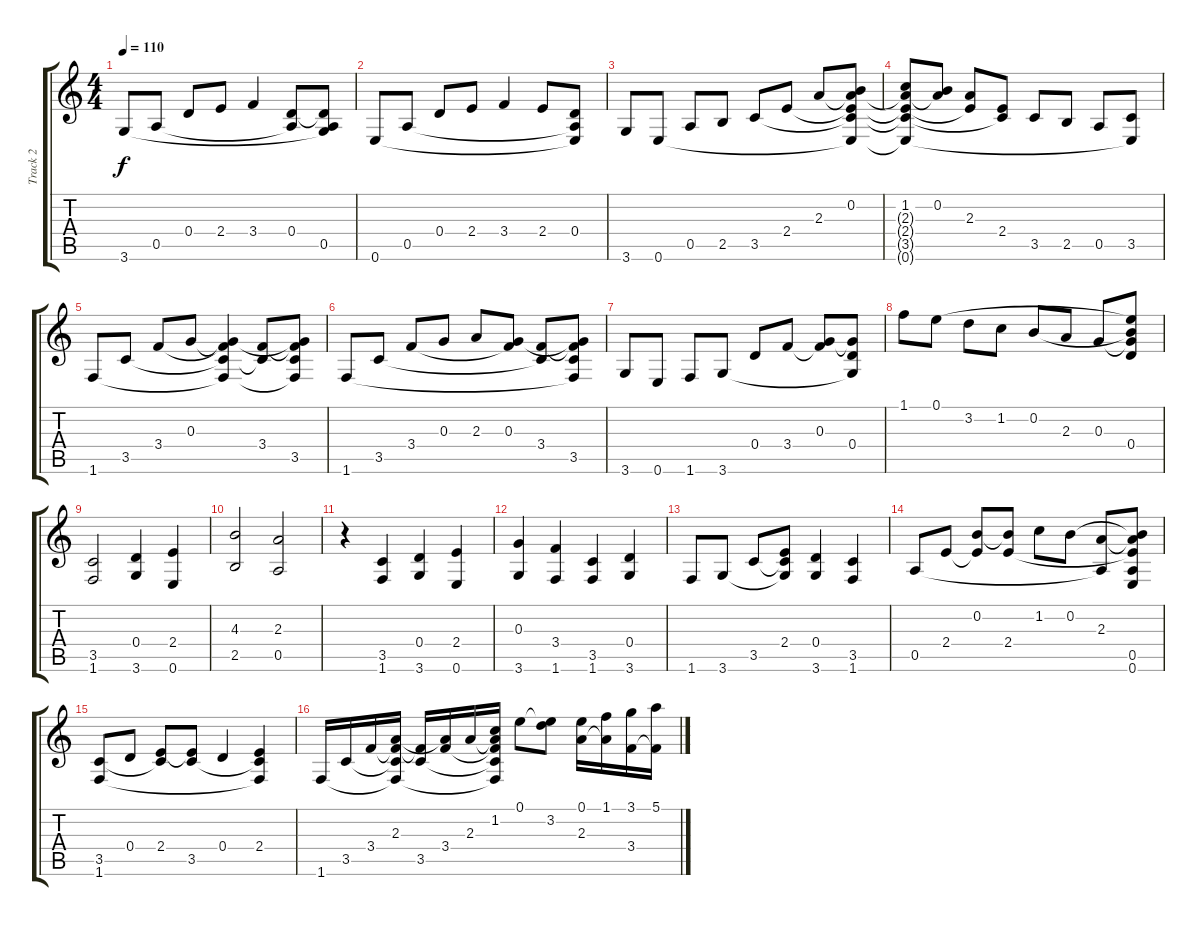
\track ("Track 2" "Track 2") {instrument acousticguitarsteel}
\staff {score tabs}
\tuning (E4 B3 G3 D3 A2 E2) {hide}
\ts (4 4)
\tempo 110
\clef g2
\ks c
3.6.8{dy f} 0.5.8 0.4.8 2.4.8 3.4.4 (0.4 0.5{t}).8 (0.4{t} 0.5 3.6{t}).8 |
0.6.8 0.5.8 0.4.8 2.4.8 3.4.4 2.4.8 (0.4 0.5{t} 0.6{t}).8 |
3.6.8 0.6.8 0.5.8 2.5.8 3.5.8 2.4.8 2.3.8 (0.2 2.3{t} 2.4{t} 3.5{t} 0.6{t}).8 |
(1.2 2.3{t} 2.4{t} 3.5{t} 0.6{t}).8 (0.2 2.3{t}).8 (2.3 2.4{t}).8 (2.4 3.5{t}).8 3.5.8 2.5.8 0.5.8 (3.5 0.6{t}).8 |
1.6.8 3.5.8 3.4.8 0.3.8 (0.3{t} 3.4{t} 3.5{t} 1.6{t}).4 (3.4 3.5{t}).8 (0.3{t} 3.4{t} 3.5 1.6{t}).8 |
1.6.8 3.5.8 3.4.8 0.3.8 2.3.8 (0.3 3.4{t}).8 (3.4 3.5{t}).8 (0.3{t} 3.4{t} 3.5 1.6{t}).8 |
3.6.8 0.6.8 1.6.8 3.6.8 0.4.8 3.4.8 (0.3 3.4{t}).8 (0.3{t} 0.4 3.6{t}).8 |
1.1.8 0.1.8 3.2.8 1.2.8 0.2.8 2.3.8 0.3.8 (0.1{t} 0.2{t} 0.3{t} 0.4).8 |
(3.5 1.6).2 (0.4 3.6).4 (2.4 0.6).4 |
(4.3 2.5).2 (2.3 0.5).2 |
r.4 (3.5 1.6).4 (0.4 3.6).4 (2.4 0.6).4 |
(0.3 3.6).4 (3.4 1.6).4 (3.5 1.6).4 (0.4 3.6).4 |
1.6.8 3.6.8 3.5.8 (2.4 3.5{t} 3.6{t}).8 (0.4 3.6).4 (3.5 1.6).4 |
0.5.8 2.4.8 (0.2 2.4{t}).8 (0.2{t} 2.4).8 1.2.8 0.2.8 (2.3 0.5{t}).8 (0.2{t} 2.3{t} 2.4{t} 0.5 0.6).8 |
(3.5 1.6).8 0.4.8 (2.4 3.5{t}).8 (2.4{t} 3.5).8 0.4.4 (2.4 3.5{t} 1.6{t}).4 |
1.6.16 3.5.16 3.4.16 (2.3 3.4{t} 3.5{t} 1.6{t}).16 (3.4{t} 3.5).16 (2.3{t} 3.4).16 2.3.16 (1.2 2.3{t} 3.4{t} 3.5{t} 1.6{t}).16 0.1.8 (0.1{t} 3.2).8 (0.1 2.3).16 (1.1 2.3{t}).16 (3.1 3.4).16 (5.1 3.4{t}).16
